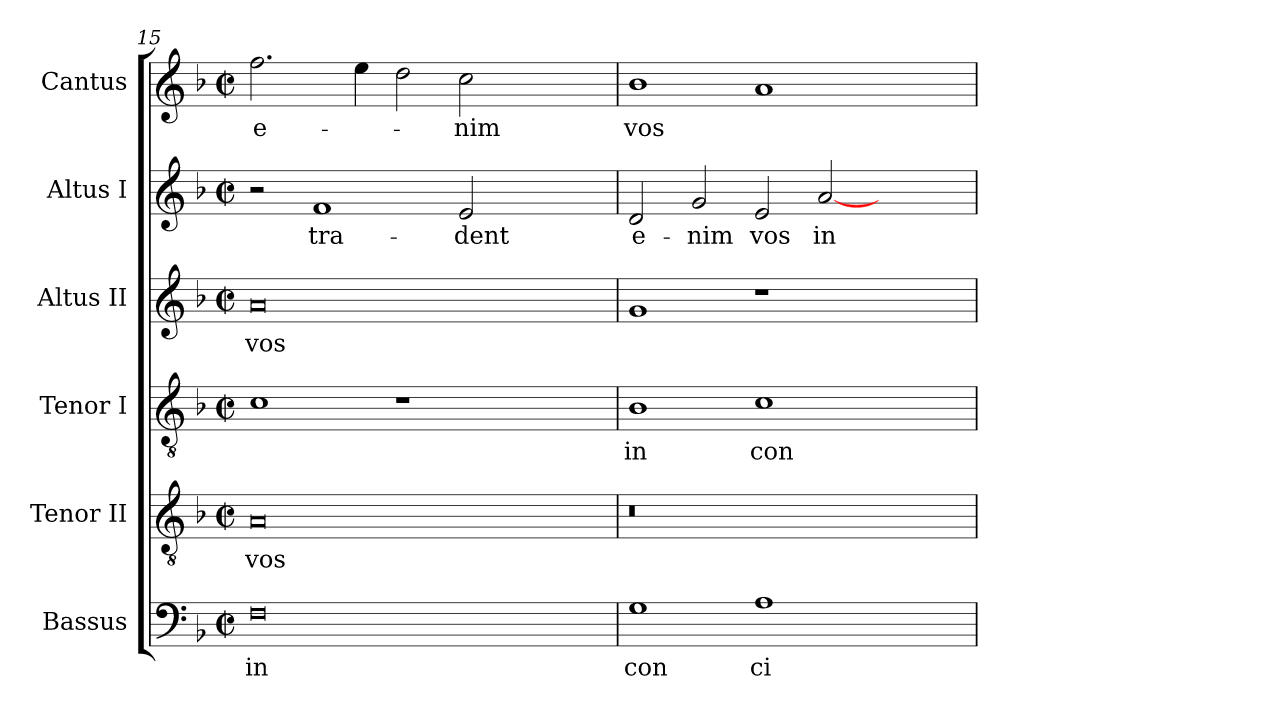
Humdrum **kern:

**kern	**text	**kern	**text	**kern	**text	**kern	**text	**kern	**text	**kern	**text
*part6	*part6	*part5	*part5	*part4	*part4	*part3	*part3	*part2	*part2	*part1	*part1
*staff6	*staff6	*staff5	*staff5	*staff4	*staff4	*staff3	*staff3	*staff2	*staff2	*staff1	*staff1
*I"Bassus	*	*I"Tenor II	*	*I"Tenor I	*	*I"Altus II	*	*I"Altus I	*	*I"Cantus	*
*clefF4	*	*clefGv2	*	*clefGv2	*	*clefG2	*	*clefG2	*	*clefG2	*
*k[b-]	*	*k[b-]	*	*k[b-]	*	*k[b-]	*	*k[b-]	*	*k[b-]	*
*F:	*	*F:	*	*F:	*	*F:	*	*F:	*	*F:	*
*M2/2	*	*M2/2	*	*M2/2	*	*M2/2	*	*M2/2	*	*M2/2	*
*met(c|)	*	*met(c|)	*	*met(c|)	*	*met(c|)	*	*met(c|)	*	*met(c|)	*
=15	=15	=15	=15	=15	=15	=15	=15	=15	=15	=15	=15
!	!LO:LY:b:cj	!	!LO:LY:b:cj	!	!	!	!LO:LY:b:cj	!	!	!	!LO:LY:b:cj
0F	in	0A	vos	1c	.	0a	vos	2r	.	2.ff\	e-
!	!	!	!	!	!	!	!	!	!LO:LY:b:cj	!	!
.	.	.	.	.	.	.	.	1f	tra-	.	.
.	.	.	.	.	.	.	.	.	.	4ee\	.
!	!	!	!	!LO:N:vis=1	!	!	!	!	!	!	!
.	.	.	.	0r	.	.	.	.	.	2dd\	.
!	!	!	!	!	!	!	!	!	!LO:LY:b:cj	!	!LO:LY:b:cj
.	.	.	.	.	.	.	.	2e/	-dent	2cc\	-nim
1ryy	.	1ryy	.	.	.	1ryy	.	1ryy	.	1ryy	.
=16	=16	=16	=16	=16	=16	=16	=16	=16	=16	=16	=16
!	!LO:LY:b:cj	!	!	!	!LO:LY:b:cj	!	!	!	!LO:LY:b:cj	!	!LO:LY:b:cj
1G	con	0r	.	1B-	in	1g	.	2d/	e-	1b-	vos
!	!	!	!	!	!	!	!	!	!LO:LY:b:cj	!	!
.	.	.	.	.	.	.	.	2g/	-nim	.	.
!	!LO:LY:b:cj	!	!	!	!LO:LY:b:cj	!LO:N:vis=1	!	!	!LO:LY:b:cj	!	!
1A	ci	.	.	1c	con-	0r	.	2e/	vos	1a	.
!	!	!	!	!	!	!	!	!	!LO:LY:b:cj	!	!
.	.	.	.	.	.	.	.	[<2a/	in	.	.
1ryy	.	1ryy	.	1ryy	.	.	.	1ryy	.	1ryy	.
=	=	=	=	=	=	=	=	=	=	=	=
*-	*-	*-	*-	*-	*-	*-	*-	*-	*-	*-	*-
